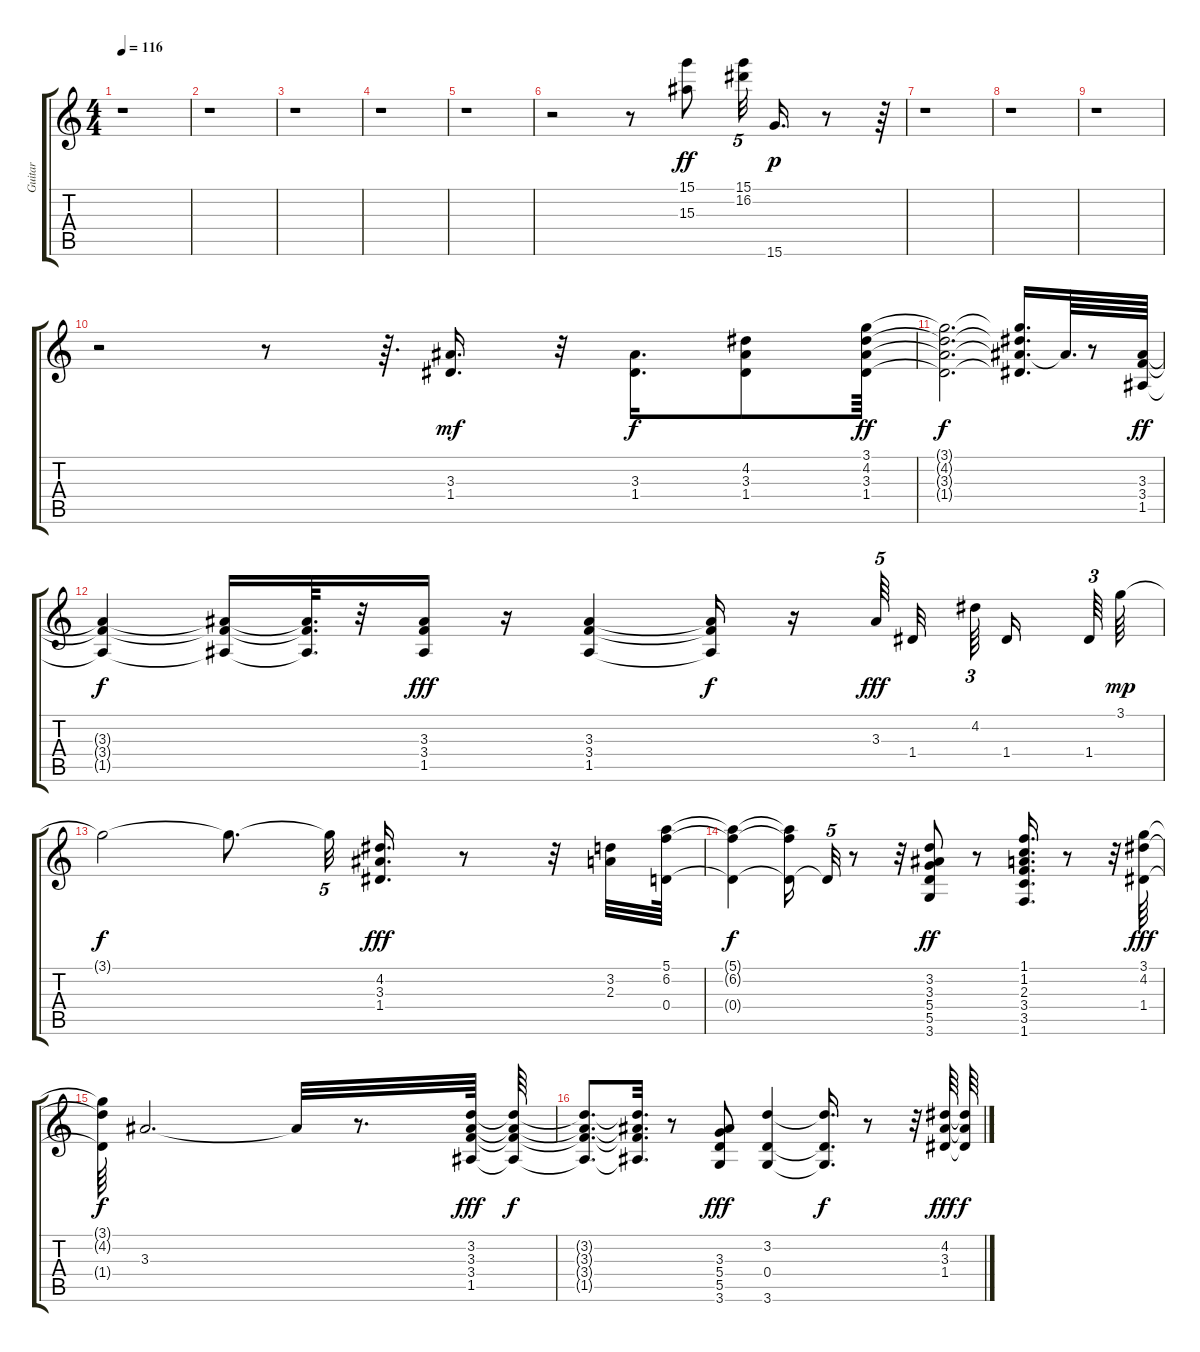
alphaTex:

\track ("Guitar" "Guitar") {instrument overdrivenguitar}
\staff {score tabs}
\tuning (E4 B3 G3 D3 A2 E2) {hide}
\ts (4 4)
\tempo 116
\clef g2
\ks c
r.1{dy p} |
r.1 |
r.1 |
r.1 |
r.1 |
r.2 r.8 (15.1 15.3).8{dy ff} (15.1 16.2).32{tu (5 4)} 15.6.16{d dy p} r.8 r.64 |
r.1 |
r.1 |
r.1 |
r.2 r.8 r.64{d} (3.3 1.4).16{d dy mf} r.32 (3.3 1.4).16{d dy f} (4.2 3.3 1.4).8 (3.1 4.2 3.3 1.4).64{dy ff} |
(3.1{t} 4.2{t} 3.3{t} 1.4{t}).2{d dy f} (3.1{t} 4.2{t} 3.3{t} 1.4{t}).16{d} 3.3{t}.64{d} r.8 (3.3 3.4 1.5).64{dy ff} |
(3.3{t} 3.4{t} 1.5{t}).4{dy f} (3.3{t} 3.4{t} 1.5{t}).16 (3.3{t} 3.4{t} 1.5{t}).64{d} r.32 (3.3 3.4 1.5).16{dy fff} r.16 (3.3 3.4 1.5).4 (3.3{t} 3.4{t} 1.5{t}).16{dy f} r.16 3.3.64{tu (5 4) dy fff beam splitsecondary} 1.4.32{beam splitsecondary} 4.2.64{tu (3 2) beam splitsecondary} 1.4.16{beam splitsecondary} 1.4.64{tu (3 2)} 3.1.64{dy mp} |
3.1{t}.2{dy f} 3.1{t}.8{d} 3.1{t}.32{tu (5 4) beam splitsecondary} (4.2 3.3 1.4).16{d dy fff} r.8 r.32 (3.2 2.3).32 (5.1 6.2 0.4).64 |
(5.1{t} 6.2{t} 0.4{t}).4{dy f} (5.1{t} 6.2{t} 0.4{t}).16 0.4{t}.32{tu (5 4)} r.8 r.32 (3.2 3.3 5.4 5.5 3.6).8{dy ff} r.8 (1.1 1.2 2.3 3.4 3.5 1.6).16{d} r.8 r.32 (3.1 4.2 1.4).64{dy fff} |
(3.1{t} 4.2{t} 1.4{t}).64{dy f} 3.3.2{d} 3.3{t}.32 r.8{d} (3.2 3.3 3.4 1.5).64{dy fff} (3.2{t} 3.3{t} 3.4{t} 1.5{t}).64{dy f} |
(3.2{t} 3.3{t} 3.4{t} 1.5{t}).8{d} (3.2{t} 3.3{t} 3.4{t} 1.5{t}).32{d} r.8 (3.3 5.4 5.5 3.6).8{dy fff} (3.2 0.4 3.6).4 (3.2{t} 0.4{t} 3.6{t}).16{d dy f} r.8 r.32 (4.2 3.3 1.4).64{dy fff} (4.2{t} 3.3{t} 1.4{t}).64{dy f}
